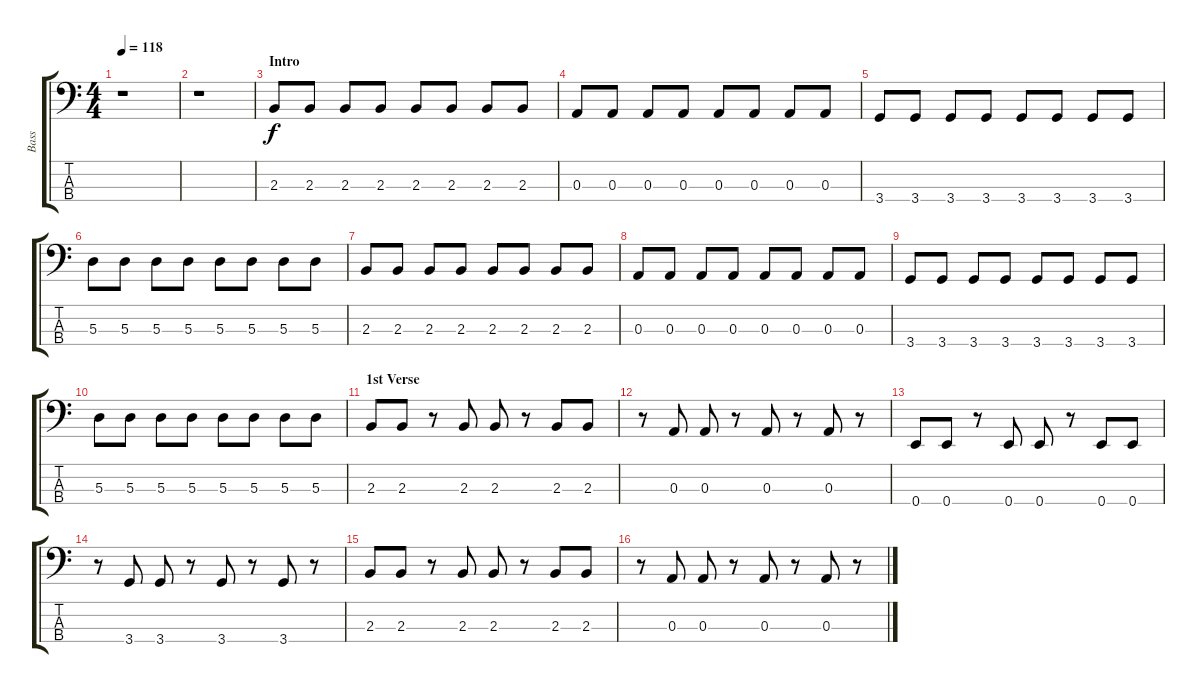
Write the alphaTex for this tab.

\track ("Bass" "Bass") {instrument electricbasspick}
\staff {score tabs}
\tuning (G2 D2 A1 E1) {hide}
\ts (4 4)
\tempo 118
\clef f4
\ks c
r.1{dy f instrument electricbasspick} |
r.1 |
\section ("" "Intro")
2.3.8 2.3.8 2.3.8 2.3.8 2.3.8 2.3.8 2.3.8 2.3.8 |
0.3.8 0.3.8 0.3.8 0.3.8 0.3.8 0.3.8 0.3.8 0.3.8 |
3.4.8 3.4.8 3.4.8 3.4.8 3.4.8 3.4.8 3.4.8 3.4.8 |
5.3.8 5.3.8 5.3.8 5.3.8 5.3.8 5.3.8 5.3.8 5.3.8 |
2.3.8 2.3.8 2.3.8 2.3.8 2.3.8 2.3.8 2.3.8 2.3.8 |
0.3.8 0.3.8 0.3.8 0.3.8 0.3.8 0.3.8 0.3.8 0.3.8 |
3.4.8 3.4.8 3.4.8 3.4.8 3.4.8 3.4.8 3.4.8 3.4.8 |
5.3.8 5.3.8 5.3.8 5.3.8 5.3.8 5.3.8 5.3.8 5.3.8 |
\section ("" "1st Verse")
2.3.8 2.3.8 r.8 2.3.8 2.3.8 r.8 2.3.8 2.3.8 |
r.8 0.3.8 0.3.8 r.8 0.3.8 r.8 0.3.8 r.8 |
0.4.8 0.4.8 r.8 0.4.8 0.4.8 r.8 0.4.8 0.4.8 |
r.8 3.4.8 3.4.8 r.8 3.4.8 r.8 3.4.8 r.8 |
2.3.8 2.3.8 r.8 2.3.8 2.3.8 r.8 2.3.8 2.3.8 |
r.8 0.3.8 0.3.8 r.8 0.3.8 r.8 0.3.8 r.8
